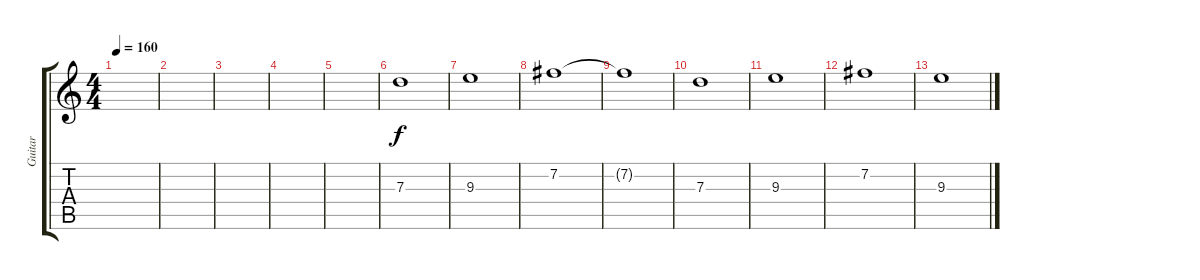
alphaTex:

\track ("Guitar" "Guitar") {instrument guitarharmonics}
\staff {score tabs}
\tuning (E4 B3 G3 D3 A2 E2) {hide}
\ts (4 4)
\tempo 160
\clef g2
\ks c
|
|
|
|
|
7.3.1 |
9.3.1 |
7.2.1 |
7.2{t}.1 |
7.3.1 |
9.3.1 |
7.2.1 |
9.3.1
